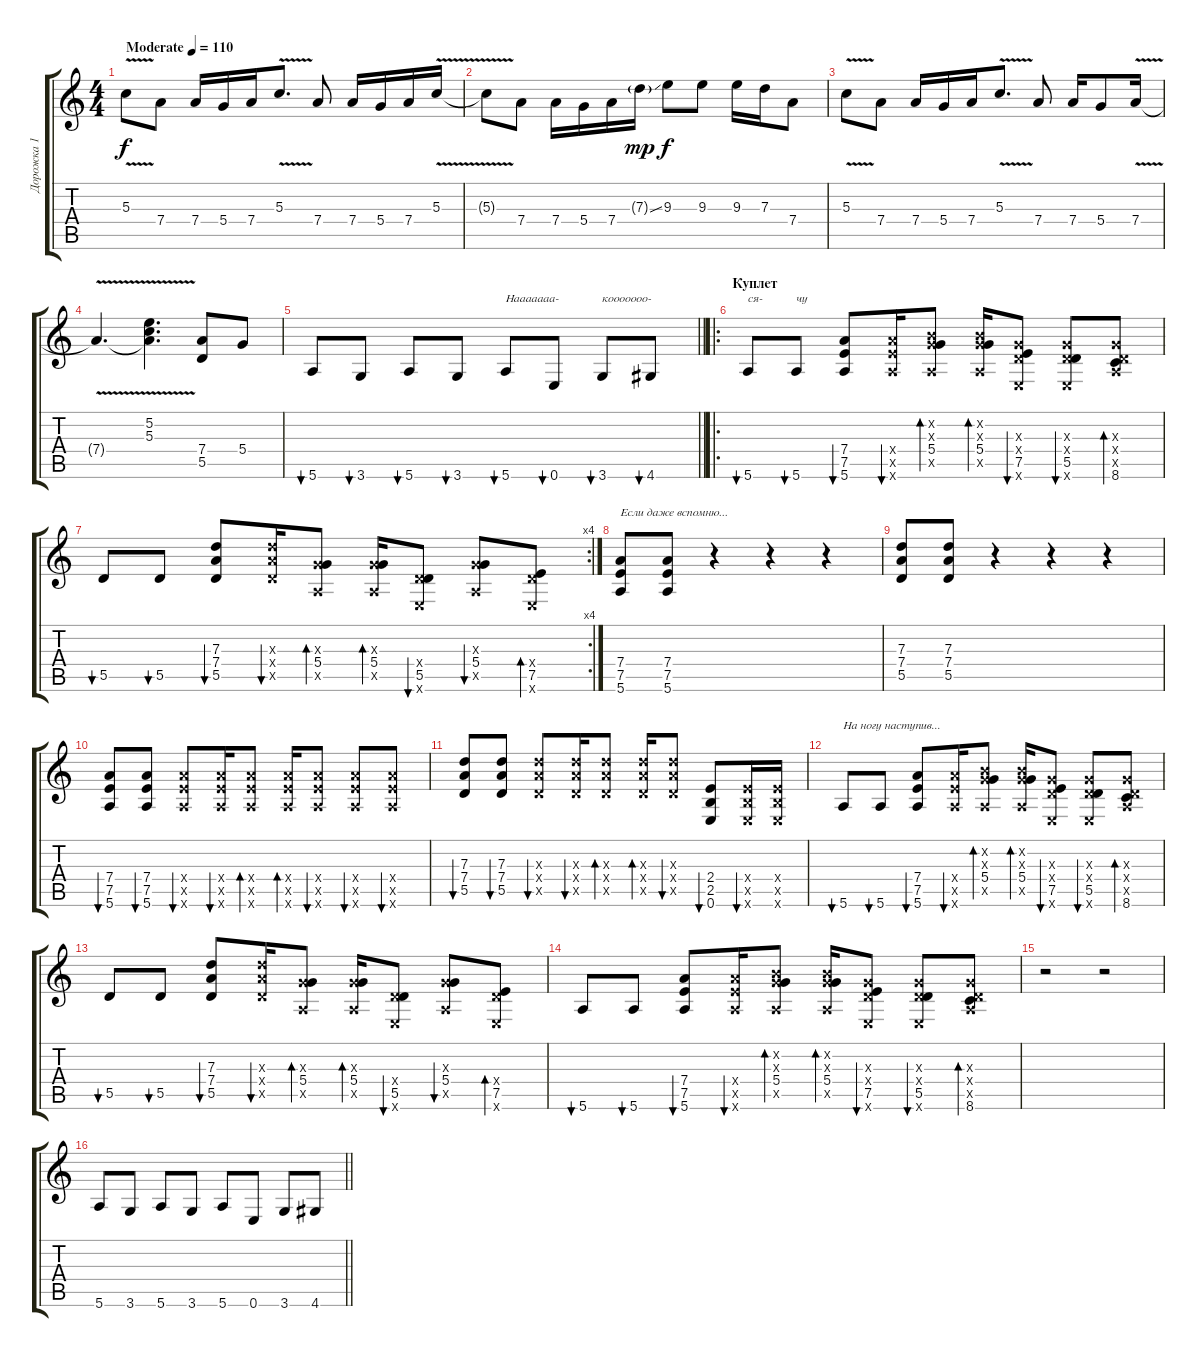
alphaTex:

\track ("Дорожка 1" "Дорожка 1") {instrument acousticguitarsteel}
\staff {score tabs}
\tuning (E4 B3 G3 D3 A2 E2) {hide}
\ts (4 4)
\tempo (110 "Moderate")
\clef g2
\ks c
5.3{v}.8{dy f instrument acousticguitarsteel} 7.4.8 7.4.16 5.4.16 7.4.16 5.3{v}.8{d} 7.4.8 7.4.16 5.4.16 7.4.16 5.3{v}.16 |
5.3{t}.8 7.4.8 7.4.16 5.4.16 7.4.16 7.3{ss g}.16{dy mp} 9.3.8{dy f} 9.3.8 9.3.16 7.3.16 7.4.8 |
5.3{v}.8 7.4.8 7.4.16 5.4.16 7.4.16 5.3{v}.8{d} 7.4.8 7.4.16 5.4.8 7.4{v}.16 |
7.4{t}.4{d} (5.2{v} 5.3{v} 7.4{t}).4{d} (7.4 5.5).8 5.4.8 |
\barLineRight lightlight
5.6.8{bu 60} 3.6.8{bu 60} 5.6.8{bu 60} 3.6.8{bu 60} 5.6.8{bu 60 txt "Нааааааа-"} 0.6.8{bu 60} 3.6.8{bu 60 txt "кооооооо-"} 4.6.8{bu 60} |
\ro
\section ("" "Куплет")
5.6.8{bu 60 txt "ся-"} 5.6.8{bu 60 txt "чу"} (7.4 7.5 5.6).8{bu 60} (7.4{x} 7.5{x} 5.6{x}).16{bu 60} (0.2{x} 0.3{x} 5.4 0.5{x}).8{bd 60} (0.2{x} 0.3{x} 5.4 0.5{x}).16{bd 60} (0.3{x} 0.4{x} 7.5 0.6{x}).8{bu 60} (0.3{x} 0.4{x} 5.5 0.6{x}).8{bu 60} (0.3{x} 0.4{x} 0.5{x} 8.6).8{bd 60} |
\rc 4
5.5.8{bu 60} 5.5.8{bu 60} (7.3 7.4 5.5).8{bu 60} (7.3{x} 7.4{x} 5.5{x}).16{bu 60} (0.3{x} 5.4 0.5{x}).8{bd 60} (0.3{x} 5.4 0.5{x}).16{bd 60} (0.4{x} 5.5 0.6{x}).8{bu 60} (0.3{x} 5.4 0.5{x}).8{bu 60} (0.4{x} 7.5 0.6{x}).8{bd 60} |
(7.4 7.5 5.6).8{txt "Если даже вспомню..."} (7.4 7.5 5.6).8 r.4 r.4 r.4 |
(7.3 7.4 5.5).8 (7.3 7.4 5.5).8 r.4 r.4 r.4 |
(7.4 7.5 5.6).8{bu 60} (7.4 7.5 5.6).8{bu 60} (7.4{x} 7.5{x} 5.6{x}).8{bu 60} (7.4{x} 7.5{x} 5.6{x}).16{bu 60} (7.4{x} 7.5{x} 5.6{x}).8{bd 60} (7.4{x} 7.5{x} 5.6{x}).16{bd 60} (7.4{x} 7.5{x} 5.6{x}).8{bu 60} (7.4{x} 7.5{x} 5.6{x}).8{bu 60} (7.4{x} 7.5{x} 5.6{x}).8{bu 60} |
(7.3 7.4 5.5).8{bu 60} (7.3 7.4 5.5).8{bu 60} (7.3{x} 7.4{x} 5.5{x}).8{bu 60} (7.3{x} 7.4{x} 5.5{x}).16{bu 60} (7.3{x} 7.4{x} 5.5{x}).8{bd 60} (7.3{x} 7.4{x} 5.5{x}).16{bd 60} (7.3{x} 7.4{x} 5.5{x}).8{bu 60} (2.4 2.5 0.6).8{bu 60} (2.4{x} 2.5{x} 0.6{x}).16{bu 60} (2.4{x} 2.5{x} 0.6{x}).16 |
5.6.8{bu 60 txt "На ногу наступив..."} 5.6.8{bu 60} (7.4 7.5 5.6).8{bu 60} (7.4{x} 7.5{x} 5.6{x}).16{bu 60} (0.2{x} 0.3{x} 5.4 0.5{x}).8{bd 60} (0.2{x} 0.3{x} 5.4 0.5{x}).16{bd 60} (0.3{x} 0.4{x} 7.5 0.6{x}).8{bu 60} (0.3{x} 0.4{x} 5.5 0.6{x}).8{bu 60} (0.3{x} 0.4{x} 0.5{x} 8.6).8{bd 60} |
5.5.8{bu 60} 5.5.8{bu 60} (7.3 7.4 5.5).8{bu 60} (7.3{x} 7.4{x} 5.5{x}).16{bu 60} (0.3{x} 5.4 0.5{x}).8{bd 60} (0.3{x} 5.4 0.5{x}).16{bd 60} (0.4{x} 5.5 0.6{x}).8{bu 60} (0.3{x} 5.4 0.5{x}).8{bu 60} (0.4{x} 7.5 0.6{x}).8{bd 60} |
5.6.8{bu 60} 5.6.8{bu 60} (7.4 7.5 5.6).8{bu 60} (7.4{x} 7.5{x} 5.6{x}).16{bu 60} (0.2{x} 0.3{x} 5.4 0.5{x}).8{bd 60} (0.2{x} 0.3{x} 5.4 0.5{x}).16{bd 60} (0.3{x} 0.4{x} 7.5 0.6{x}).8{bu 60} (0.3{x} 0.4{x} 5.5 0.6{x}).8{bu 60} (0.3{x} 0.4{x} 0.5{x} 8.6).8{bd 60} |
r.2 r.2 |
\barLineRight lightlight
5.6.8 3.6.8 5.6.8 3.6.8 5.6.8 0.6.8 3.6.8 4.6.8
